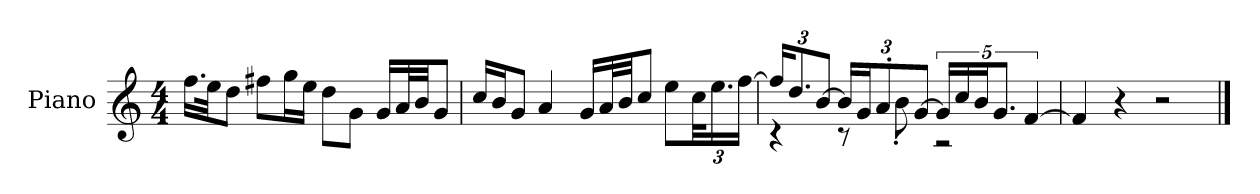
**kern
*part1
*staff1
*I"Piano
*I'P-no
*clefG2
*k[]
*M4/4
*MM90
=1
16.ff\LL
32ee\JK
8dd\J
8ff#X\L
16gg\L
16ee\JJ
8dd\L
8g\J
16g/LL
32a/L
32b/JJ
8g/J
=2
16cc/LL
16b/J
8g/J
4a/
16g/LL
32a/L
32b/JJ
8cc/J
8ee\L
*Xbrackettup
48cc\KL
24.ee\
[24ff\JJ
=3
*^
24ff/KL]	4r
12.dd/	.
[12b/J	.
24b/LL]	8r
24g/J	.
12a'/	.
.	8b'\
[12g/J	.
*brackettup	*
20g/LL]	2r
20cc/	.
20b/J	.
10.g/J	.
[5f/	.
*v	*v
!!LO:LB:g=z
=4
4f/]
4r
2r
==
*-
